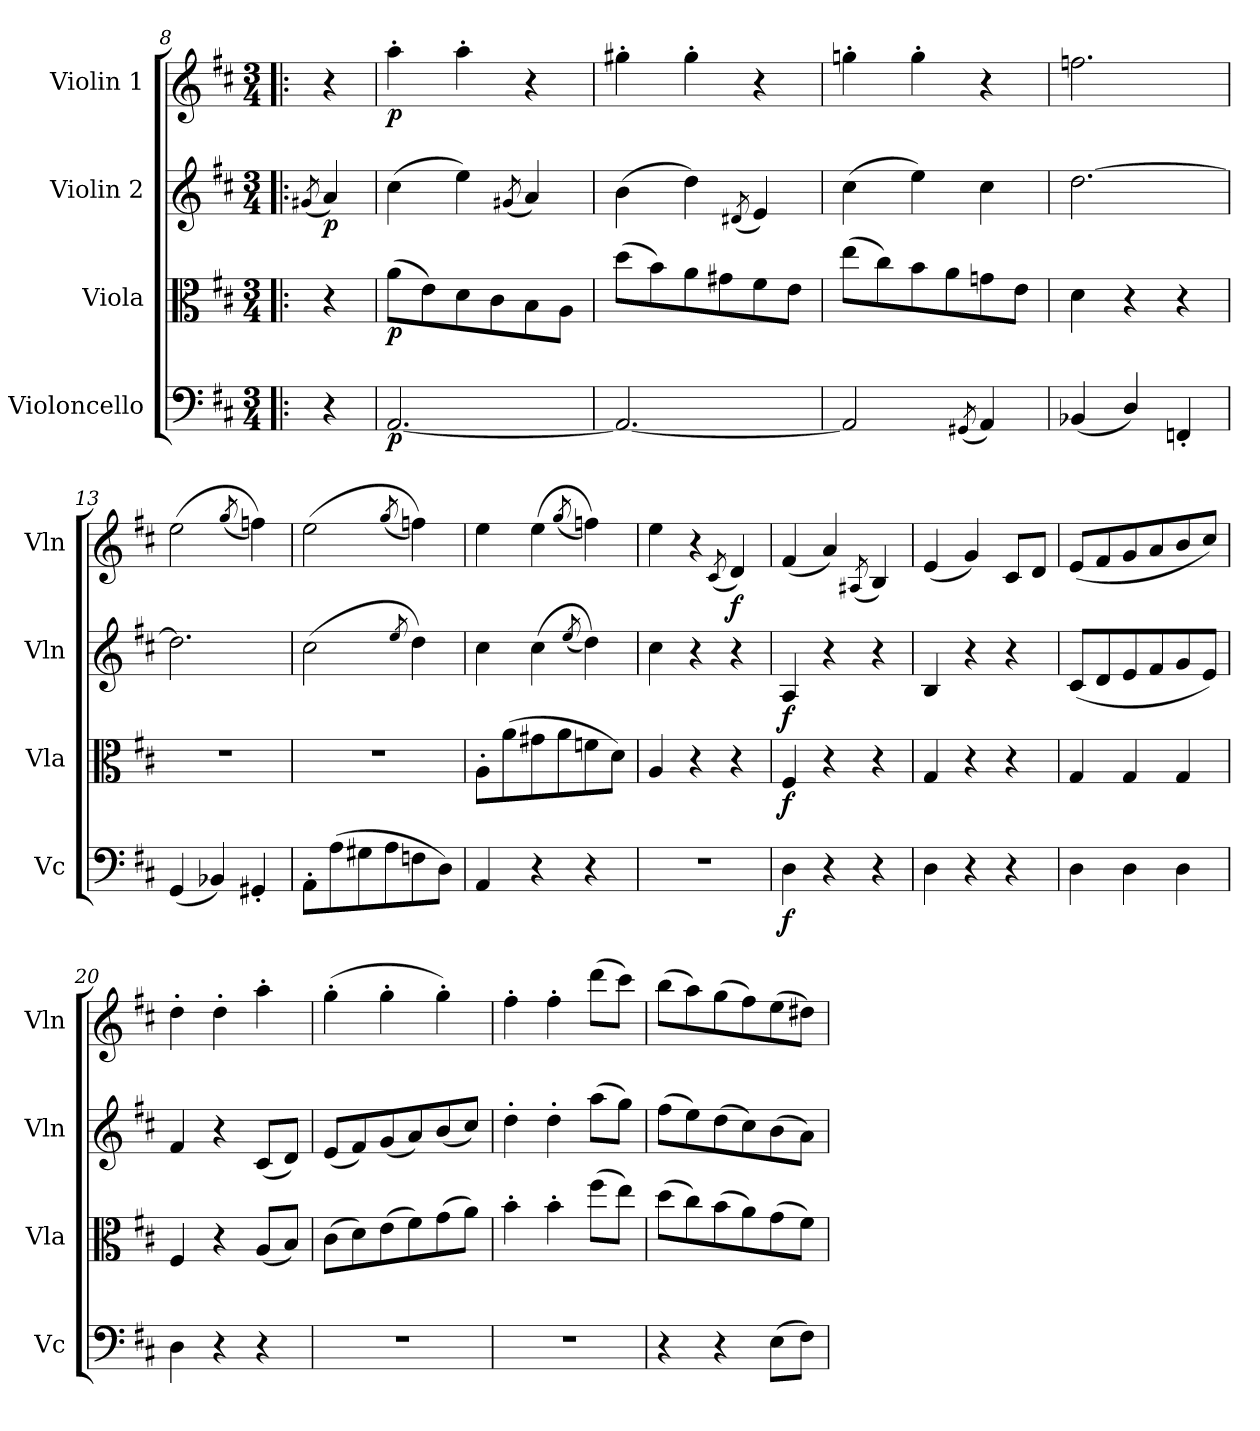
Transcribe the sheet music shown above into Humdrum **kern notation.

**kern	**dynam	**kern	**dynam	**kern	**dynam	**kern	**dynam
*part4	*part4	*part3	*part3	*part2	*part2	*part1	*part1
*staff4	*staff4	*staff3	*staff3	*staff2	*staff2	*staff1	*staff1
*I"Violoncello	*	*I"Viola	*	*I"Violin 2	*	*I"Violin 1	*
*I'Vc	*	*I'Vla	*	*I'Vln	*	*I'Vln	*
!!LO:LB:g=z
*clefF4	*	*clefC3	*	*clefG2	*	*clefG2	*
*k[f#c#]	*	*k[f#c#]	*	*k[f#c#]	*	*k[f#c#]	*
*M3/4	*	*M3/4	*	*M3/4	*	*M3/4	*
=8X1!|:	=8X1!|:	=8X1!|:	=8X1!|:	=8X1!|:	=8X1!|:	=8X1!|:	=8X1!|:
.	.	.	.	(8qg#X/	.	.	.
!	!	!	!	!	!LO:DY:b	!	!
4r	.	4r	.	4a/)	p	4r	.
=9	=9	=9	=9	=9	=9	=9	=9
!	!LO:DY:b	!	!LO:DY:b	!	!	!	!LO:DY:b
[2.AA/	p	(8a\L	p	(4cc#\	.	4aa'\	p
.	.	8e\)	.	.	.	.	.
.	.	8d\	.	4ee\)	.	4aa'\	.
.	.	8c#\	.	.	.	.	.
.	.	.	.	(8qg#X/	.	.	.
.	.	8B\	.	4a/)	.	4r	.
.	.	8A\J	.	.	.	.	.
=10	=10	=10	=10	=10	=10	=10	=10
2.AA/_	.	(8dd\L	.	(4b\	.	4gg#X'\	.
.	.	8b\)	.	.	.	.	.
.	.	8a\	.	4dd\)	.	4gg#'\	.
.	.	8g#X\	.	.	.	.	.
.	.	.	.	(8qd#X/	.	.	.
.	.	8f#\	.	4e/)	.	4r	.
.	.	8e\J	.	.	.	.	.
=11	=11	=11	=11	=11	=11	=11	=11
2AA/]	.	(8ee\L	.	(4cc#\	.	4ggn'\	.
.	.	8cc#\)	.	.	.	.	.
.	.	8b\	.	4ee\)	.	4gg'\	.
.	.	8a\	.	.	.	.	.
(8qGG#X/	.	.	.	.	.	.	.
4AA/)	.	8gn\	.	4cc#\	.	4r	.
.	.	8e\J	.	.	.	.	.
=12	=12	=12	=12	=12	=12	=12	=12
(4BB-X/	.	4d\	.	[2.dd\	.	2.ffn\	.
4D/)	.	4r	.	.	.	.	.
4FFn'/	.	4r	.	.	.	.	.
=13	=13	=13	=13	=13	=13	=13	=13
(4GG/	.	2.r	.	2.dd\]	.	(2ee\	.
4BB-X/)	.	.	.	.	.	.	.
.	.	.	.	.	.	(8qgg/	.
4GG#X'/	.	.	.	.	.	4ffn\))	.
=14	=14	=14	=14	=14	=14	=14	=14
8AA'\L	.	2.r	.	(2cc#\	.	(2ee\	.
(8A\	.	.	.	.	.	.	.
8G#X\	.	.	.	.	.	.	.
8A\	.	.	.	.	.	.	.
.	.	.	.	8qee/	.	(8qgg/	.
8Fn\	.	.	.	4dd\)	.	4ffn\))	.
8D\J)	.	.	.	.	.	.	.
!!LO:LB:g=z
=15	=15	=15	=15	=15	=15	=15	=15
4AA/	.	8A'\L	.	4cc#\	.	4ee\	.
.	.	(8a\	.	.	.	.	.
4r	.	8g#X\	.	(4cc#\	.	(4ee\	.
.	.	8a\	.	.	.	.	.
.	.	.	.	(8qee/	.	(8qgg/	.
4r	.	8fn\	.	4dd\))	.	4ffn\))	.
.	.	8d\J)	.	.	.	.	.
=16	=16	=16	=16	=16	=16	=16	=16
2.r	.	4A/	.	4cc#\	.	4ee\	.
.	.	4r	.	4r	.	4r	.
.	.	.	.	.	.	(8qc#/	.
!	!	!	!	!	!	!	!LO:DY:b
.	.	4r	.	4r	.	4d/)	f
=17	=17	=17	=17	=17	=17	=17	=17
!	!LO:DY:b	!	!LO:DY:b	!	!LO:DY:b	!	!
4D\	f	4F#/	f	4A/	f	(4f#/	.
4r	.	4r	.	4r	.	4a/)	.
.	.	.	.	.	.	(8qA#X/	.
4r	.	4r	.	4r	.	4B/)	.
=18	=18	=18	=18	=18	=18	=18	=18
4D\	.	4G/	.	4B/	.	(4e/	.
4r	.	4r	.	4r	.	4g/)	.
4r	.	4r	.	4r	.	8c#/L	.
.	.	.	.	.	.	8d/J	.
=19	=19	=19	=19	=19	=19	=19	=19
4D\	.	4G/	.	(8c#/L	.	(8e/L	.
.	.	.	.	8d/	.	8f#/	.
4D\	.	4G/	.	8e/	.	8g/	.
.	.	.	.	8f#/	.	8a/	.
4D\	.	4G/	.	8g/	.	8b/	.
.	.	.	.	8e/J)	.	8cc#/J)	.
=20	=20	=20	=20	=20	=20	=20	=20
4D\	.	4F#/	.	4f#/	.	4dd'\	.
4r	.	4r	.	4r	.	4dd'\	.
4r	.	(8A/L	.	(8c#/L	.	4aa'\	.
.	.	8B/J)	.	8d/J)	.	.	.
=21	=21	=21	=21	=21	=21	=21	=21
2.r	.	(8c#\L	.	(8e/L	.	(4gg'\	.
.	.	8d\)	.	8f#/)	.	.	.
.	.	(8e\	.	(8g/	.	4gg'\	.
.	.	8f#\)	.	8a/)	.	.	.
.	.	(8g\	.	(8b/	.	4gg'\)	.
.	.	8a\J)	.	8cc#/J)	.	.	.
!!LO:PB:g=z
=22	=22	=22	=22	=22	=22	=22	=22
2.r	.	4b'\	.	4dd'\	.	4ff#'\	.
.	.	4b'\	.	4dd'\	.	4ff#'\	.
.	.	(8ff#\L	.	(8aa\L	.	(8ddd\L	.
.	.	8ee\J)	.	8gg\J)	.	8ccc#\J)	.
=23	=23	=23	=23	=23	=23	=23	=23
4r	.	(8dd\L	.	(8ff#\L	.	(8bb\L	.
.	.	8cc#\)	.	8ee\)	.	8aa\)	.
4r	.	(8b\	.	(8dd\	.	(8gg\	.
.	.	8a\)	.	8cc#\)	.	8ff#\)	.
(8E\L	.	(8g\	.	(8b\	.	(8ee\	.
8F#\J)	.	8f#\J)	.	8a\J)	.	8dd#X\J)	.
=	=	=	=	=	=	=	=
*-	*-	*-	*-	*-	*-	*-	*-
